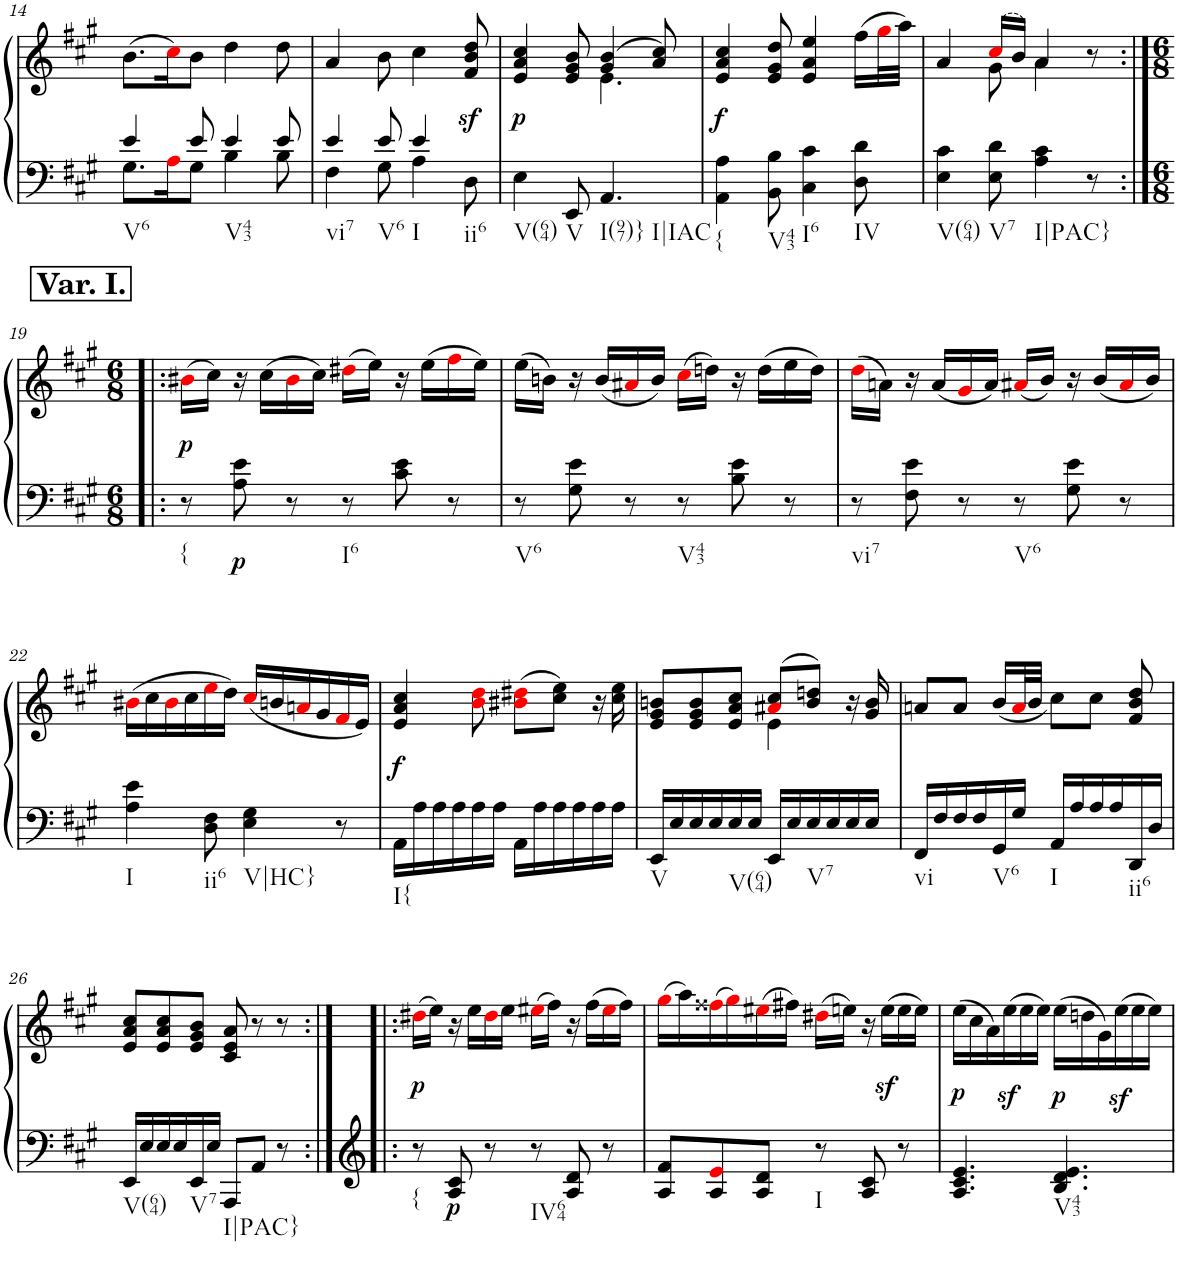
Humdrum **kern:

**kern	**kern	**dynam
*part1	*part1	*part1
*staff2	*staff1	*staff1/2
*I"Piano	*	*
*I'Pno.	*	*
!!LO:PB:g=z
*clefF4	*clefG2	*
*k[f#c#g#]	*k[f#c#g#]	*
*M6/8	*M6/8	*
=14	=14	=14
*^	*	*
!LO:TX:b:t=V6	!	!	!
4e/	8.G#\L	(8.b\L	.
.	16Ai\K	16cc#i\K)	.
8e/	8G#\J	8b\J	.
!LO:TX:b:t=V43	!	!	!
4e/	4B\	4dd\	.
8e/	8B\	8dd\	.
=15	=15	=15	=15
!LO:TX:b:t=vi7	!	!	!
4e/	4F#\	4a/	.
!LO:TX:b:t=V6	!	!	!
8e/	8G#\	8b\	.
!LO:TX:b:t=I	!	!	!
4e/	4A\	4cc#\	.
!LO:TX:b:t=ii6	!	!	!
8D\	8ryy	8f#/z< 8b/z< 8dd/z<	.
=16	=16	=16	=16
*	*	*^	*
!LO:TX:b:t=V(64)	!	!	!	!
!	!	!	!	!LO:DY:b
*v	*v	*	*	*
4E\	4e/ 4a/ 4cc#/	4.ryy	p
!LO:TX:b:t=V	!	!	!
8EE/	8e/ 8g#/ 8b/	.	.
!LO:TX:b:t=I(97)}	!	!	!
!LO:TX:b:t=I|IAC	!	!	!
4.AA/	(4g#/ 4b/	4.e\	.
.	8a/ 8cc#/)	.	.
*	*v	*v	*
=17	=17	=17
!LO:TX:b:t={	!	!
!	!	!LO:DY:b
4AA\ 4A\	4e/ 4a/ 4cc#/	f
!LO:TX:b:t=V43	!	!
8BB\ 8B\	8e/ 8g#/ 8dd/	.
!LO:TX:b:t=I6	!	!
4C#\ 4c#\	4e/ 4a/ 4ee/	.
!LO:TX:b:t=IV	!	!
8D\ 8d\	(16ff#\LL	.
.	32gg#i\L	.
.	32aa\JJJ)	.
=18	=18	=18
*	*^	*
!LO:TX:b:t=V(64)	!	!	!
4E\ 4c#\	4a/	4ryy	.
!LO:TX:b:t=V7	!	!	!
8E\ 8d\	(16cc#i/LL	8g#\	.
.	16b/JJ)	.	.
!LO:TX:b:t=I|PAC}	!	!	!
4A\ 4c#\	4a/	4a\	.
8r	8r	8ryy	.
*	*v	*v	*
!!LO:LB:g=z
!!LO:REH:place=s1:a:B:cj:fs=14:t=Var. I.
=19:|!|:	=19:|!|:	=19:|!|:
*M6/8	*M6/8	*
*	*^	*
!LO:TX:b:t={	!	!	!
!	!	!	!LO:DY:b
*	*v	*v	*
8r	(16b#Xi\LL	p
.	16cc#\JJ)	.
!	!	!LO:DY:b=2
8A\ 8e\	16r	p
.	(16cc#\LL	.
8r	16b#i\	.
.	16cc#\JJ)	.
!LO:TX:b:t=I6	!	!
8r	(16dd#Xi\LL	.
.	16ee\JJ)	.
8c#\ 8e\	16r	.
.	(16ee\LL	.
8r	16ff#i\	.
.	16ee\JJ)	.
=20	=20	=20
!LO:TX:b:t=V6	!	!
8r	(16ee\LL	.
.	16bn\JJ)	.
8G#\ 8e\	16r	.
.	(16b/LL	.
8r	16a#Xi/	.
.	16b/JJ)	.
!LO:TX:b:t=V43	!	!
8r	(16cc#i\LL	.
.	16ddn\JJ)	.
8B\ 8e\	16r	.
.	(16dd\LL	.
8r	16ee\	.
.	16dd\JJ)	.
=21	=21	=21
!LO:TX:b:t=vi7	!	!
8r	(16ddi\LL	.
.	16an\JJ)	.
8F#\ 8e\	16r	.
.	(16a/LL	.
8r	16g#i/	.
.	16a/JJ)	.
!LO:TX:b:t=V6	!	!
8r	(16a#Xi/LL	.
.	16b/JJ)	.
8G#\ 8e\	16r	.
.	(16b/LL	.
8r	16a#i/	.
.	16b/JJ)	.
!!LO:LB:g=z
=22	=22	=22
!LO:TX:b:t=I	!	!
4A\ 4e\	(16b#Xi\LL	.
.	16cc#\	.
.	16b#i\	.
.	16cc#\	.
!LO:TX:b:t=ii6	!	!
8D\ 8F#\	16eei\	.
.	16dd\JJ)	.
!LO:TX:b:t=V|HC}	!	!
4E\ 4G#\	(16cc#i/LL	.
.	16bn/	.
.	16ani/	.
.	16g#/	.
8r	16f#i/	.
.	16e/JJ)	.
=23	=23	=23
!LO:TX:b:t=I{	!	!
!	!	!LO:DY:b
16AA\LL	4e/ 4a/ 4cc#/	f
16A\	.	.
16A\	.	.
16A\	.	.
16A\	8bi\ 8ddi\	.
16A\JJ	.	.
16AA\LL	(8b#Xi\ 8dd#Xi\L	.
16A\	.	.
16A\	8cc#\ 8ee\J)	.
16A\	.	.
16A\	16r	.
16A\JJ	16cc#\ 16ee\	.
=24	=24	=24
*	*^	*
!LO:TX:b:t=V	!	!	!
16EE/LL	8e/ 8g#/ 8bn/L	4.ryy	.
16E/	.	.	.
16E/	8e/ 8g#/ 8b/	.	.
16E/	.	.	.
!LO:TX:b:t=V(64)	!	!	!
16E/	8e/ 8a/ 8cc#/J	.	.
16E/JJ	.	.	.
16EE/LL	(8a#Xi/ 8cc#/L	4e\	.
16E/	.	.	.
!LO:TX:b:t=V7	!	!	!
16E/	8b/ 8ddn/J)	.	.
16E/	.	.	.
16E/	16r	8ryy	.
16E/JJ	16g#/ 16b/	.	.
*	*v	*v	*
=25	=25	=25
!LO:TX:b:t=vi	!	!
16FF#/LL	8an/L	.
16F#/	.	.
16F#/	8a/J	.
16F#/	.	.
!LO:TX:b:t=V6	!	!
16GG#/	(<16b/LL	.
16G#/JJ	32ai/L	.
.	32b/JJJ	.
!LO:TX:b:t=I	!	!
16AA/LL	8cc#\L)	.
16A/	.	.
16A/	8cc#\J	.
16A/	.	.
!LO:TX:b:t=ii6	!	!
16DD/	8f#/ 8b/ 8dd/	.
16D/JJ	.	.
!!LO:LB:g=z
=26	=26	=26
!LO:TX:b:t=V(64)	!	!
16EE/LL	8e/ 8a/ 8cc#/L	.
16E/	.	.
16E/	8e/ 8a/ 8cc#/	.
16E/	.	.
!LO:TX:b:t=V7	!	!
16EE/	8e/ 8g#/ 8b/J	.
16E/JJ	.	.
!LO:TX:b:t=I|PAC}	!	!
8AAA/L	8c#/ 8e/ 8a/	.
8AA/J	8r	.
8r	8r	.
=27:|!|:	=27:|!|:	=27:|!|:
!LO:TX:b:t={	!	!
!	!	!LO:DY:b
8r	(16dd#Xi\LL	p
.	16ee\JJ)	.
!	!	!LO:DY:b=2
8A/ 8c#/	16r	p
.	16ee\LL	.
8r	16dd#i\	.
.	16ee\JJ	.
!LO:TX:b:t=IV64	!	!
8r	(16ee#Xi\LL	.
.	16ff#\JJ)	.
8A/ 8d/	16r	.
.	(16ff#\LL	.
8r	16ee#i\	.
.	16ff#\JJ)	.
=28	=28	=28
8A/ 8f#/L	(16gg#i\LL	.
.	16aa\)	.
8A/ 8ei/	(16ff##Xi\	.
.	16gg#i\)	.
8A/ 8d/J	(16ee#Xi\	.
.	16ff#X\JJ)	.
!LO:TX:b:t=I	!	!
8r	(16dd#Xi\LL	.
.	16een\JJ)	.
8A/ 8c#/	16r	.
.	(16eez<\LL	.
8r	16ee\	.
.	16ee\JJ)	.
=29	=29	=29
!	!	!LO:DY:b
4.A/ 4.c#/ 4.e/	(16ee\LL	p
.	16cc#\	.
.	16a\)	.
.	(16eez<\	.
.	16ee\	.
.	16ee\JJ)	.
!LO:TX:b:t=V43	!	!
!	!	!LO:DY:b
4.B/ 4.d/ 4.e/	(16ee\LL	p
.	16ddn\	.
.	16g#\)	.
.	(16eez<\	.
.	16ee\	.
.	16ee\JJ)	.
=	=	=
*-	*-	*-
